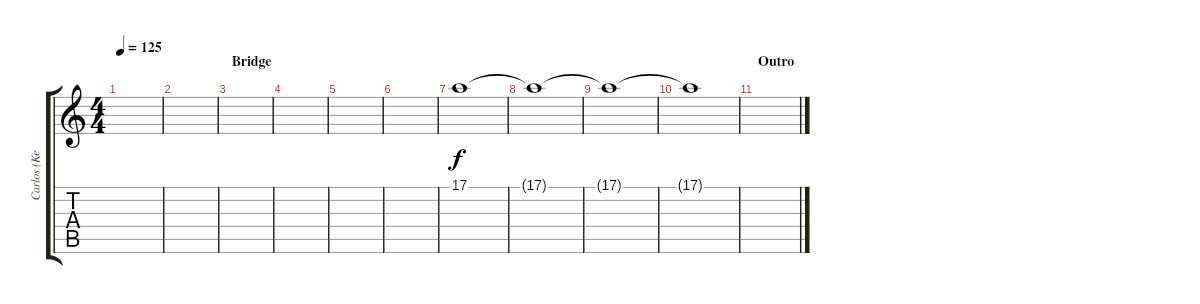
\track ("Carlos (Keys)" "Carlos (Ke") {instrument acousticgrandpiano}
\staff {score tabs}
\tuning (E4 B3 G3 D3 A2 E2) {hide}
\ts (4 4)
\tempo 125
\clef g2
\ks c
|
|
\section ("" "Bridge")
|
|
|
|
17.1.1{balance 8 instrument rockorgan} |
17.1{t}.1 |
17.1{t}.1 |
17.1{t}.1 |
\section ("" "Outro")
